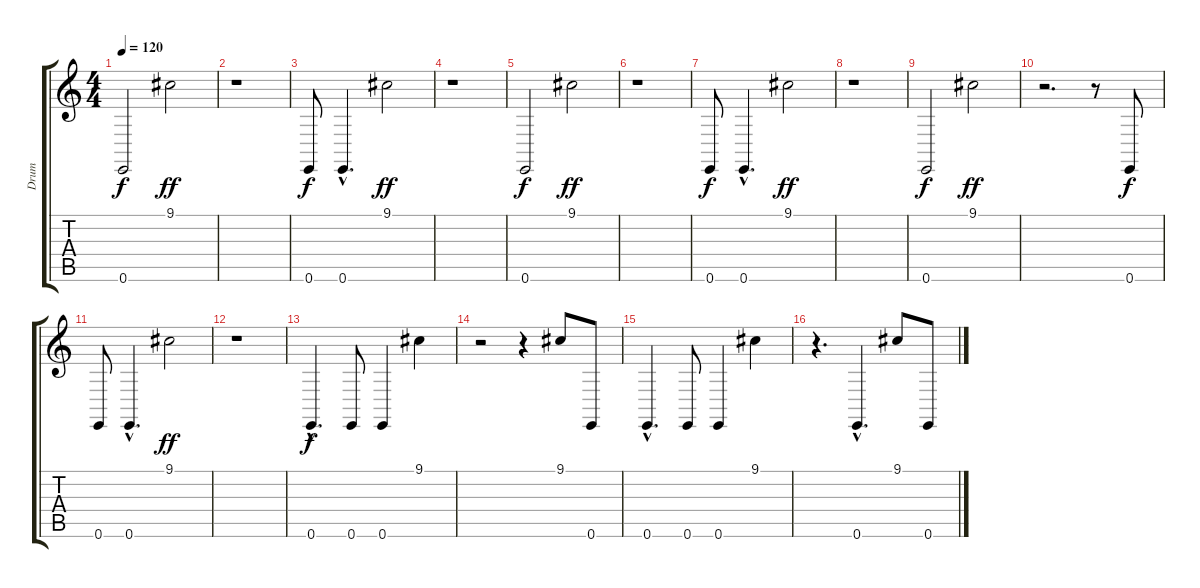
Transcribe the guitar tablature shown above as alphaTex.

\track ("Drum" "Drum") {instrument synthdrum}
\staff {score tabs}
\tuning (E4 B3 G3 D3 A2 E2) {hide}
\ts (4 4)
\tempo 120
\clef g2
\ks c
0.6.2{dy f instrument synthdrum} 9.1.2{dy ff} |
r.1 |
0.6.8{dy f} 0.6{hac}.4{d} 9.1.2{dy ff} |
r.1 |
0.6.2{dy f} 9.1.2{dy ff} |
r.1 |
0.6.8{dy f} 0.6{hac}.4{d} 9.1.2{dy ff} |
r.1 |
0.6.2{dy f} 9.1.2{dy ff} |
r.2{d} r.8 0.6.8{dy f} |
0.6.8 0.6{hac}.4{d} 9.1.2{dy ff} |
r.1 |
0.6{hac}.4{d dy f} 0.6.8 0.6.4 9.1.4 |
r.2 r.4 9.1.8 0.6.8 |
0.6{hac}.4{d} 0.6.8 0.6.4 9.1.4 |
r.4{d} 0.6{hac}.4{d} 9.1.8 0.6.8
